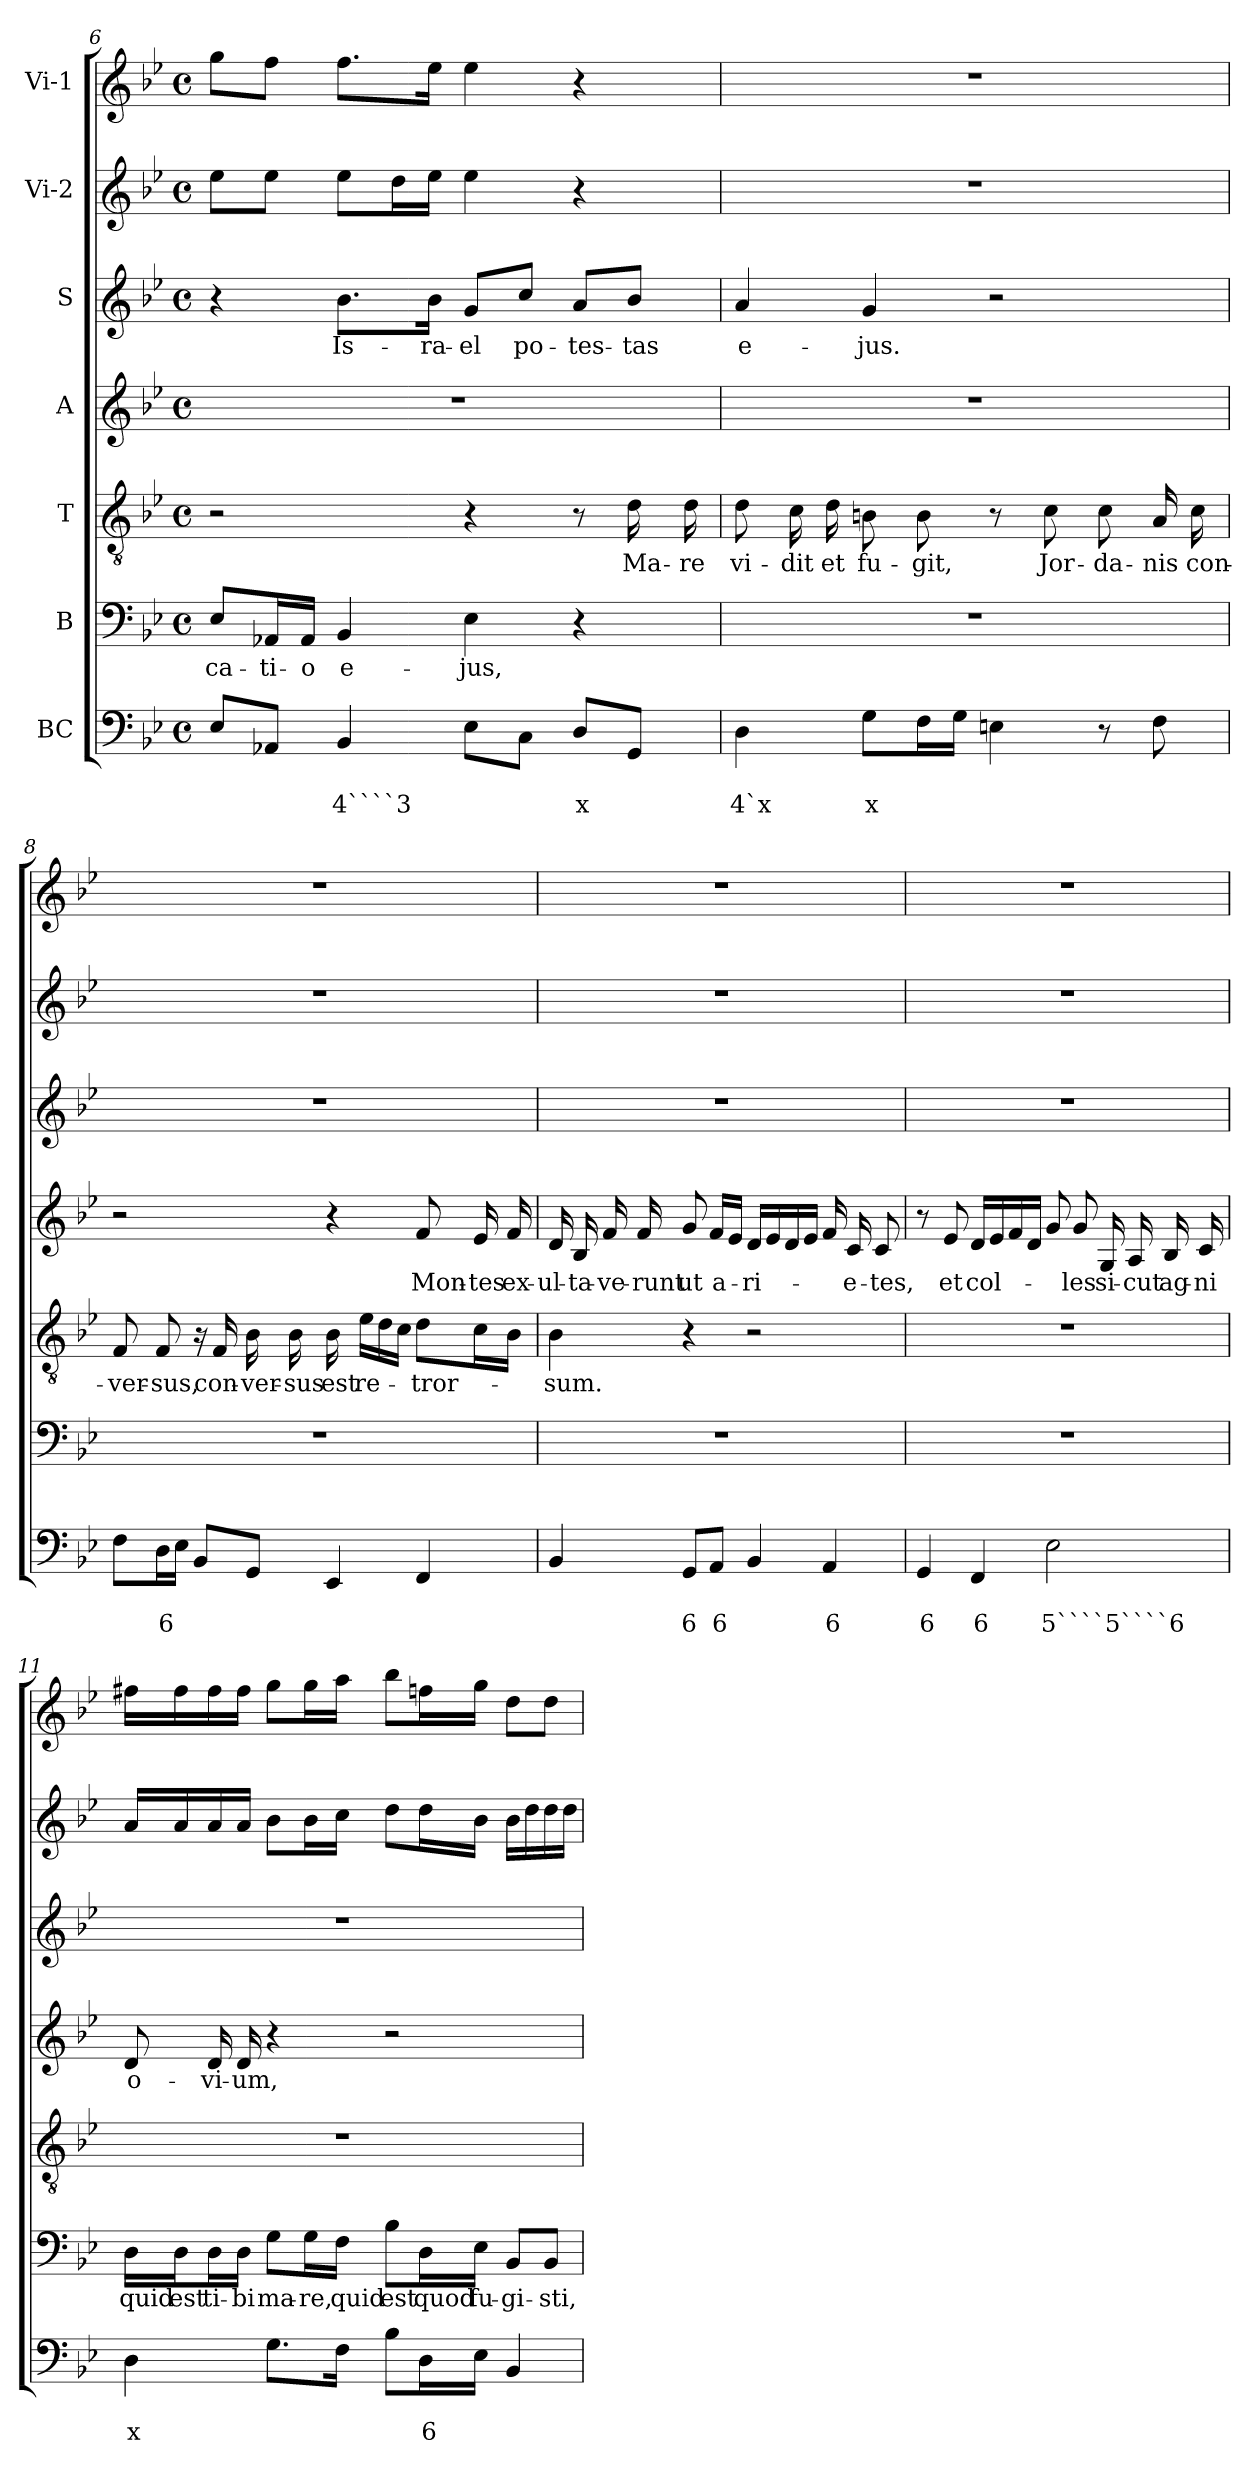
**kern	**text	**text	**kern	**text	**kern	**text	**kern	**text	**kern	**text	**kern	**kern
*part7	*part7	*part7	*part6	*part6	*part5	*part5	*part4	*part4	*part3	*part3	*part2	*part1
*staff7	*staff7	*staff7	*staff6	*staff6	*staff5	*staff5	*staff4	*staff4	*staff3	*staff3	*staff2	*staff1
*I"BC	*	*	*I"B	*	*I"T	*	*I"A	*	*I"S	*	*I"Vi-2	*I"Vi-1
*clefF4	*	*	*clefF4	*	*clefGv2	*	*clefG2	*	*clefG2	*	*clefG2	*clefG2
*k[b-e-]	*	*	*k[b-e-]	*	*k[b-e-]	*	*k[b-e-]	*	*k[b-e-]	*	*k[b-e-]	*k[b-e-]
*B-:	*	*	*B-:	*	*B-:	*	*B-:	*	*B-:	*	*B-:	*B-:
*M4/4	*	*	*M4/4	*	*M4/4	*	*M4/4	*	*M4/4	*	*M4/4	*M4/4
*met(c)	*	*	*met(c)	*	*met(c)	*	*met(c)	*	*met(c)	*	*met(c)	*met(c)
=6	=6	=6	=6	=6	=6	=6	=6	=6	=6	=6	=6	=6
!	!	!	!	!LO:LY:b	!	!	!	!	!	!	!	!
8E-/L	.	.	8E-/L	-ca-	2r	.	1r	.	4r	.	8ee-\L	8gg\L
!	!	!	!	!LO:LY:b	!	!	!	!	!	!	!	!
8AA-X/J	.	.	16AA-X/L	-ti-	.	.	.	.	.	.	8ee-\J	8ff\J
!	!	!	!	!LO:LY:b	!	!	!	!	!	!	!	!
.	.	.	16AA-/JJ	-o	.	.	.	.	.	.	.	.
!	!	!LO:LY:b	!	!LO:LY:b	!	!	!	!	!	!LO:LY:b	!	!
4BB-/	.	4````3	4BB-/	e-	.	.	.	.	8.b-\L	Is-	8ee-\L	8.ff\L
.	.	.	.	.	.	.	.	.	.	.	16dd\L	.
!	!	!	!	!	!	!	!	!	!	!LO:LY:b	!	!
.	.	.	.	.	.	.	.	.	16b-\Jk	-ra-	16ee-\JJ	16ee-\Jk
!	!	!	!	!LO:LY:b	!	!	!	!	!	!LO:LY:b	!	!
8E-\L	.	.	4E-\	-jus,	4r	.	.	.	8g/L	-el	4ee-\	4ee-\
!	!	!	!	!	!	!	!	!	!	!LO:LY:b	!	!
8C\J	.	.	.	.	.	.	.	.	8cc/J	po-	.	.
!	!	!LO:LY:b	!	!	!	!	!	!	!	!LO:LY:b	!	!
8D/L	.	x	4r	.	8r	.	.	.	8a/L	-tes-	4r	4r
!	!	!	!	!	!	!LO:LY:b	!	!	!	!LO:LY:b	!	!
8GG/J	.	.	.	.	16d\	Ma-	.	.	8b-/J	-tas	.	.
!	!	!	!	!	!	!LO:LY:b	!	!	!	!	!	!
.	.	.	.	.	16d\	-re	.	.	.	.	.	.
=7	=7	=7	=7	=7	=7	=7	=7	=7	=7	=7	=7	=7
!	!	!LO:LY:b	!	!	!	!LO:LY:b	!	!	!	!LO:LY:b	!	!
4D\	.	4`x	1r	.	8d\	vi-	1r	.	4a/	e-	1r	1r
!	!	!	!	!	!	!LO:LY:b	!	!	!	!	!	!
.	.	.	.	.	16c\	-dit	.	.	.	.	.	.
!	!	!	!	!	!	!LO:LY:b	!	!	!	!	!	!
.	.	.	.	.	16d\	et	.	.	.	.	.	.
!	!	!LO:LY:b	!	!	!	!LO:LY:b	!	!	!	!LO:LY:b	!	!
8G\L	.	x	.	.	8Bn\	fu-	.	.	4g/	-jus.	.	.
!	!	!	!	!	!	!LO:LY:b	!	!	!	!	!	!
16F\L	.	.	.	.	8B\	-git,	.	.	.	.	.	.
16G\JJ	.	.	.	.	.	.	.	.	.	.	.	.
4En\	.	.	.	.	8r	.	.	.	2r	.	.	.
!	!	!	!	!	!	!LO:LY:b	!	!	!	!	!	!
.	.	.	.	.	8c\	Jor-	.	.	.	.	.	.
!	!	!	!	!	!	!LO:LY:b	!	!	!	!	!	!
8r	.	.	.	.	8c\	-da-	.	.	.	.	.	.
!	!	!	!	!	!	!LO:LY:b	!	!	!	!	!	!
8F\	.	.	.	.	16A/	-nis	.	.	.	.	.	.
!	!	!	!	!	!	!LO:LY:b	!	!	!	!	!	!
.	.	.	.	.	16c\	con-	.	.	.	.	.	.
!!LO:PB:g=z
=8	=8	=8	=8	=8	=8	=8	=8	=8	=8	=8	=8	=8
!	!	!	!	!	!	!LO:LY:b	!	!	!	!	!	!
8F\L	.	.	1r	.	8F/	-ver-	2r	.	1r	.	1r	1r
!	!	!LO:LY:b	!	!	!	!LO:LY:b	!	!	!	!	!	!
16D\L	.	6	.	.	8F/	-sus,	.	.	.	.	.	.
16E-\JJ	.	.	.	.	.	.	.	.	.	.	.	.
8BB-/L	.	.	.	.	16r	.	.	.	.	.	.	.
!	!	!	!	!	!	!LO:LY:b	!	!	!	!	!	!
.	.	.	.	.	16F/	con-	.	.	.	.	.	.
!	!	!	!	!	!	!LO:LY:b	!	!	!	!	!	!
8GG/J	.	.	.	.	16B-\	-ver-	.	.	.	.	.	.
!	!	!	!	!	!	!LO:LY:b	!	!	!	!	!	!
.	.	.	.	.	16B-\	-sus	.	.	.	.	.	.
!	!	!	!	!	!	!LO:LY:b	!	!	!	!	!	!
4EE-/	.	.	.	.	16B-\	est	4r	.	.	.	.	.
!	!	!	!	!	!	!LO:LY:b	!	!	!	!	!	!
.	.	.	.	.	16e-\LL	re-	.	.	.	.	.	.
.	.	.	.	.	16d\	.	.	.	.	.	.	.
.	.	.	.	.	16c\JJ	.	.	.	.	.	.	.
!	!	!	!	!	!	!LO:LY:b	!	!LO:LY:b	!	!	!	!
4FF/	.	.	.	.	8d\L	-tror-	8f/	Mon-	.	.	.	.
!	!	!	!	!	!	!	!	!LO:LY:b	!	!	!	!
.	.	.	.	.	16c\L	.	16e-/	-tes	.	.	.	.
!	!	!	!	!	!	!	!	!LO:LY:b	!	!	!	!
.	.	.	.	.	16B-\JJ	.	16f/	ex-	.	.	.	.
=9	=9	=9	=9	=9	=9	=9	=9	=9	=9	=9	=9	=9
!	!	!	!	!	!	!LO:LY:b	!	!LO:LY:b	!	!	!	!
4BB-/	.	.	1r	.	4B-\	-sum.	16d/	-ul-	1r	.	1r	1r
!	!	!	!	!	!	!	!	!LO:LY:b	!	!	!	!
.	.	.	.	.	.	.	16B-/	-ta-	.	.	.	.
!	!	!	!	!	!	!	!	!LO:LY:b	!	!	!	!
.	.	.	.	.	.	.	16f/	-ve-	.	.	.	.
!	!	!	!	!	!	!	!	!LO:LY:b	!	!	!	!
.	.	.	.	.	.	.	16f/	-runt	.	.	.	.
!	!	!LO:LY:b	!	!	!	!	!	!LO:LY:b	!	!	!	!
8GG/L	.	6	.	.	4r	.	8g/	ut	.	.	.	.
!	!	!LO:LY:b	!	!	!	!	!	!LO:LY:b	!	!	!	!
8AA/J	.	6	.	.	.	.	16f/LL	a-	.	.	.	.
.	.	.	.	.	.	.	16e-/JJ	.	.	.	.	.
!	!	!	!	!	!	!	!	!LO:LY:b	!	!	!	!
4BB-/	.	.	.	.	2r	.	16d/LL	-ri-	.	.	.	.
.	.	.	.	.	.	.	16e-/	.	.	.	.	.
.	.	.	.	.	.	.	16d/	.	.	.	.	.
.	.	.	.	.	.	.	16e-/JJ	.	.	.	.	.
!	!	!LO:LY:b	!	!	!	!	!	!	!	!	!	!
4AA/	.	6	.	.	.	.	16f/	.	.	.	.	.
!	!	!	!	!	!	!	!	!LO:LY:b	!	!	!	!
.	.	.	.	.	.	.	16c/	-e-	.	.	.	.
!	!	!	!	!	!	!	!	!LO:LY:b	!	!	!	!
.	.	.	.	.	.	.	8c/	-tes,	.	.	.	.
=10	=10	=10	=10	=10	=10	=10	=10	=10	=10	=10	=10	=10
!	!	!LO:LY:b	!	!	!	!	!	!	!	!	!	!
4GG/	.	6	1r	.	1r	.	8r	.	1r	.	1r	1r
!	!	!	!	!	!	!	!	!LO:LY:b	!	!	!	!
.	.	.	.	.	.	.	8e-/	et	.	.	.	.
!	!	!LO:LY:b	!	!	!	!	!	!LO:LY:b	!	!	!	!
4FF/	.	6	.	.	.	.	16d/LL	col-	.	.	.	.
.	.	.	.	.	.	.	16e-/	.	.	.	.	.
.	.	.	.	.	.	.	16f/	.	.	.	.	.
.	.	.	.	.	.	.	16d/JJ	.	.	.	.	.
!	!	!LO:LY:b	!	!	!	!	!	!	!	!	!	!
2E-\	.	5````5````6	.	.	.	.	8g/	.	.	.	.	.
!	!	!	!	!	!	!	!	!LO:LY:b	!	!	!	!
.	.	.	.	.	.	.	8g/	-les	.	.	.	.
!	!	!	!	!	!	!	!	!LO:LY:b	!	!	!	!
.	.	.	.	.	.	.	16G/	si-	.	.	.	.
!	!	!	!	!	!	!	!	!LO:LY:b	!	!	!	!
.	.	.	.	.	.	.	16A/	-cut	.	.	.	.
!	!	!	!	!	!	!	!	!LO:LY:b	!	!	!	!
.	.	.	.	.	.	.	16B-/	ag-	.	.	.	.
!	!	!	!	!	!	!	!	!LO:LY:b	!	!	!	!
.	.	.	.	.	.	.	16c/	-ni	.	.	.	.
!!LO:LB:g=z
=11	=11	=11	=11	=11	=11	=11	=11	=11	=11	=11	=11	=11
!	!	!LO:LY:b	!	!LO:LY:b	!	!	!	!LO:LY:b	!	!	!	!
4D\	.	x	16D\LL	quid	1r	.	8d/	o-	1r	.	16a/LL	16ff#X\LL
!	!	!	!	!LO:LY:b	!	!	!	!	!	!	!	!
.	.	.	16D\J	est	.	.	.	.	.	.	16a/	16ff#\
!	!	!	!	!LO:LY:b	!	!	!	!LO:LY:b	!	!	!	!
.	.	.	16D\L	ti-	.	.	16d/	-vi-	.	.	16a/	16ff#\
!	!	!	!	!LO:LY:b	!	!	!	!LO:LY:b	!	!	!	!
.	.	.	16D\JJ	-bi	.	.	16d/	-um,	.	.	16a/JJ	16ff#\JJ
!	!	!	!	!LO:LY:b	!	!	!	!	!	!	!	!
8.G\L	.	.	8G\L	ma-	.	.	4r	.	.	.	8b-\L	8gg\L
!	!	!	!	!LO:LY:b	!	!	!	!	!	!	!	!
.	.	.	16G\L	-re,	.	.	.	.	.	.	16b-\L	16gg\L
!	!	!	!	!LO:LY:b	!	!	!	!	!	!	!	!
16F\Jk	.	.	16F\JJ	quid	.	.	.	.	.	.	16cc\JJ	16aa\JJ
!	!	!	!	!LO:LY:b	!	!	!	!	!	!	!	!
8B-\L	.	.	8B-\L	est	.	.	2r	.	.	.	8dd\L	8bb-\L
!	!	!LO:LY:b	!	!LO:LY:b	!	!	!	!	!	!	!	!
16D\L	.	6	16D\L	quod	.	.	.	.	.	.	16dd\L	16ffn\L
!	!	!	!	!LO:LY:b	!	!	!	!	!	!	!	!
16E-\JJ	.	.	16E-\JJ	fu-	.	.	.	.	.	.	16b-\JJ	16gg\JJ
!	!	!	!	!LO:LY:b	!	!	!	!	!	!	!	!
4BB-/	.	.	8BB-/L	-gi-	.	.	.	.	.	.	16b-\LL	8dd\L
.	.	.	.	.	.	.	.	.	.	.	16dd\	.
!	!	!	!	!LO:LY:b	!	!	!	!	!	!	!	!
.	.	.	8BB-/J	-sti,	.	.	.	.	.	.	16dd\	8dd\J
.	.	.	.	.	.	.	.	.	.	.	16dd\JJ	.
=	=	=	=	=	=	=	=	=	=	=	=	=
*-	*-	*-	*-	*-	*-	*-	*-	*-	*-	*-	*-	*-
